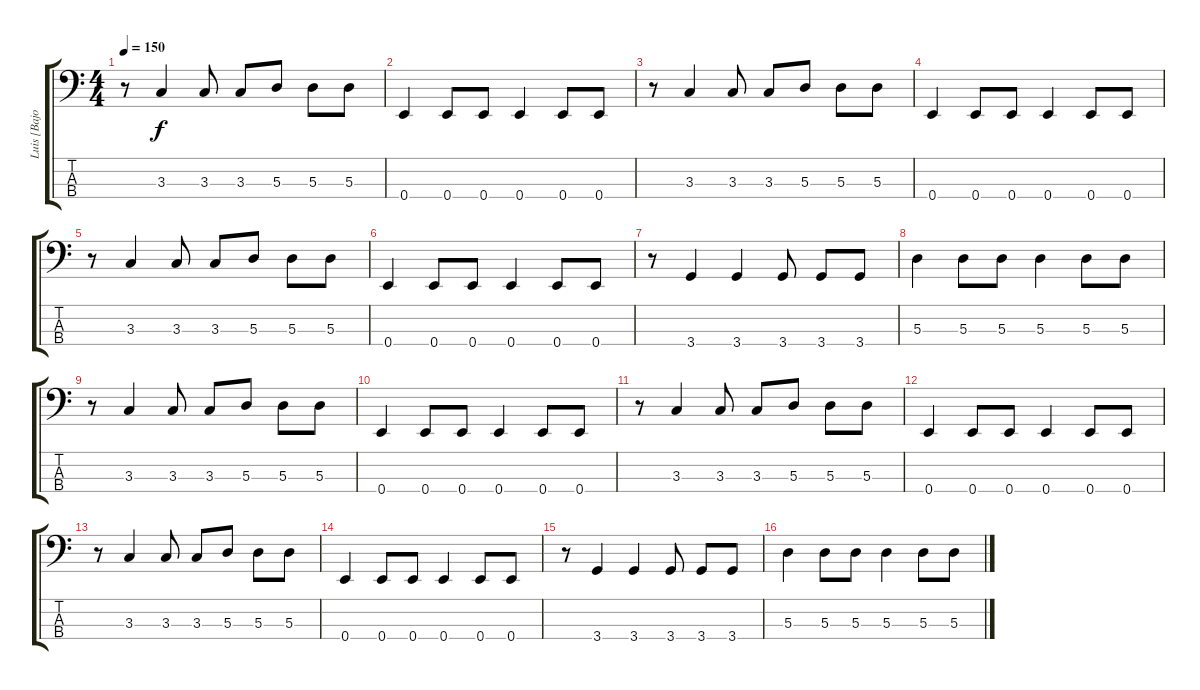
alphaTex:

\track ("Luis [Bajo]" "Luis [Bajo") {instrument electricbassfinger}
\staff {score tabs}
\tuning (G2 D2 A1 E1) {hide}
\ts (4 4)
\tempo 150
\clef f4
\ks c
r.8{dy f} 3.3.4 3.3.8 3.3.8 5.3.8 5.3.8 5.3.8 |
0.4.4 0.4.8 0.4.8 0.4.4 0.4.8 0.4.8 |
r.8 3.3.4 3.3.8 3.3.8 5.3.8 5.3.8 5.3.8 |
0.4.4 0.4.8 0.4.8 0.4.4 0.4.8 0.4.8 |
r.8 3.3.4 3.3.8 3.3.8 5.3.8 5.3.8 5.3.8 |
0.4.4 0.4.8 0.4.8 0.4.4 0.4.8 0.4.8 |
r.8 3.4.4 3.4.4 3.4.8 3.4.8 3.4.8 |
5.3.4 5.3.8 5.3.8 5.3.4 5.3.8 5.3.8 |
r.8 3.3.4 3.3.8 3.3.8 5.3.8 5.3.8 5.3.8 |
0.4.4 0.4.8 0.4.8 0.4.4 0.4.8 0.4.8 |
r.8 3.3.4 3.3.8 3.3.8 5.3.8 5.3.8 5.3.8 |
0.4.4 0.4.8 0.4.8 0.4.4 0.4.8 0.4.8 |
r.8 3.3.4 3.3.8 3.3.8 5.3.8 5.3.8 5.3.8 |
0.4.4 0.4.8 0.4.8 0.4.4 0.4.8 0.4.8 |
r.8 3.4.4 3.4.4 3.4.8 3.4.8 3.4.8 |
5.3.4 5.3.8 5.3.8 5.3.4 5.3.8 5.3.8
